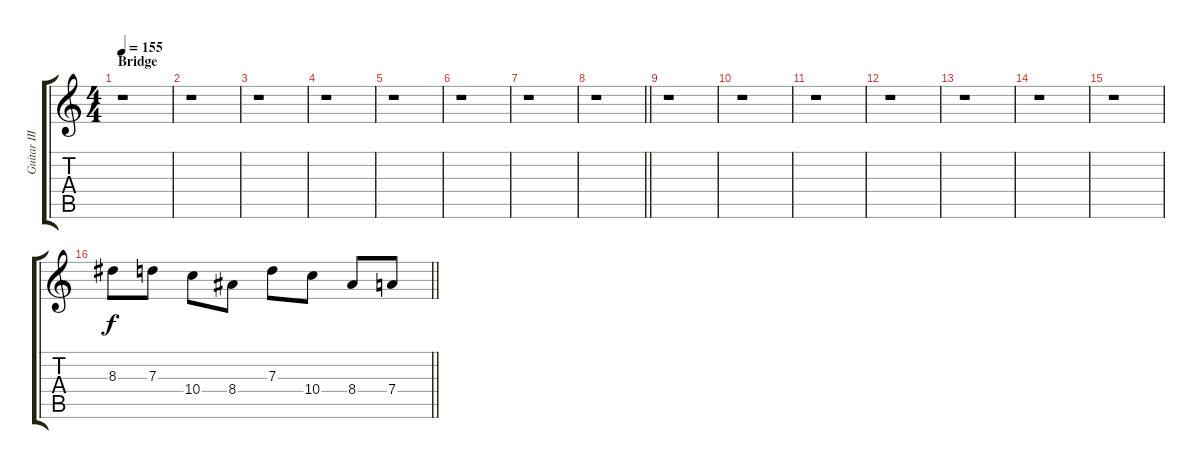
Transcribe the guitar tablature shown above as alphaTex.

\track ("Guitar III" "Guitar III") {instrument overdrivenguitar}
\staff {score tabs}
\tuning (E4 B3 G3 D3 A2 E2) {hide}
\ts (4 4)
\section ("" "Bridge")
\tempo 155
\clef g2
\ks c
r.1{dy f} |
r.1 |
r.1 |
r.1 |
r.1 |
r.1 |
r.1 |
\barLineRight lightlight
r.1 |
r.1 |
r.1 |
r.1 |
r.1 |
r.1 |
r.1 |
r.1 |
\barLineRight lightlight
8.3.8 7.3.8 10.4.8 8.4.8 7.3.8 10.4.8 8.4.8 7.4.8
